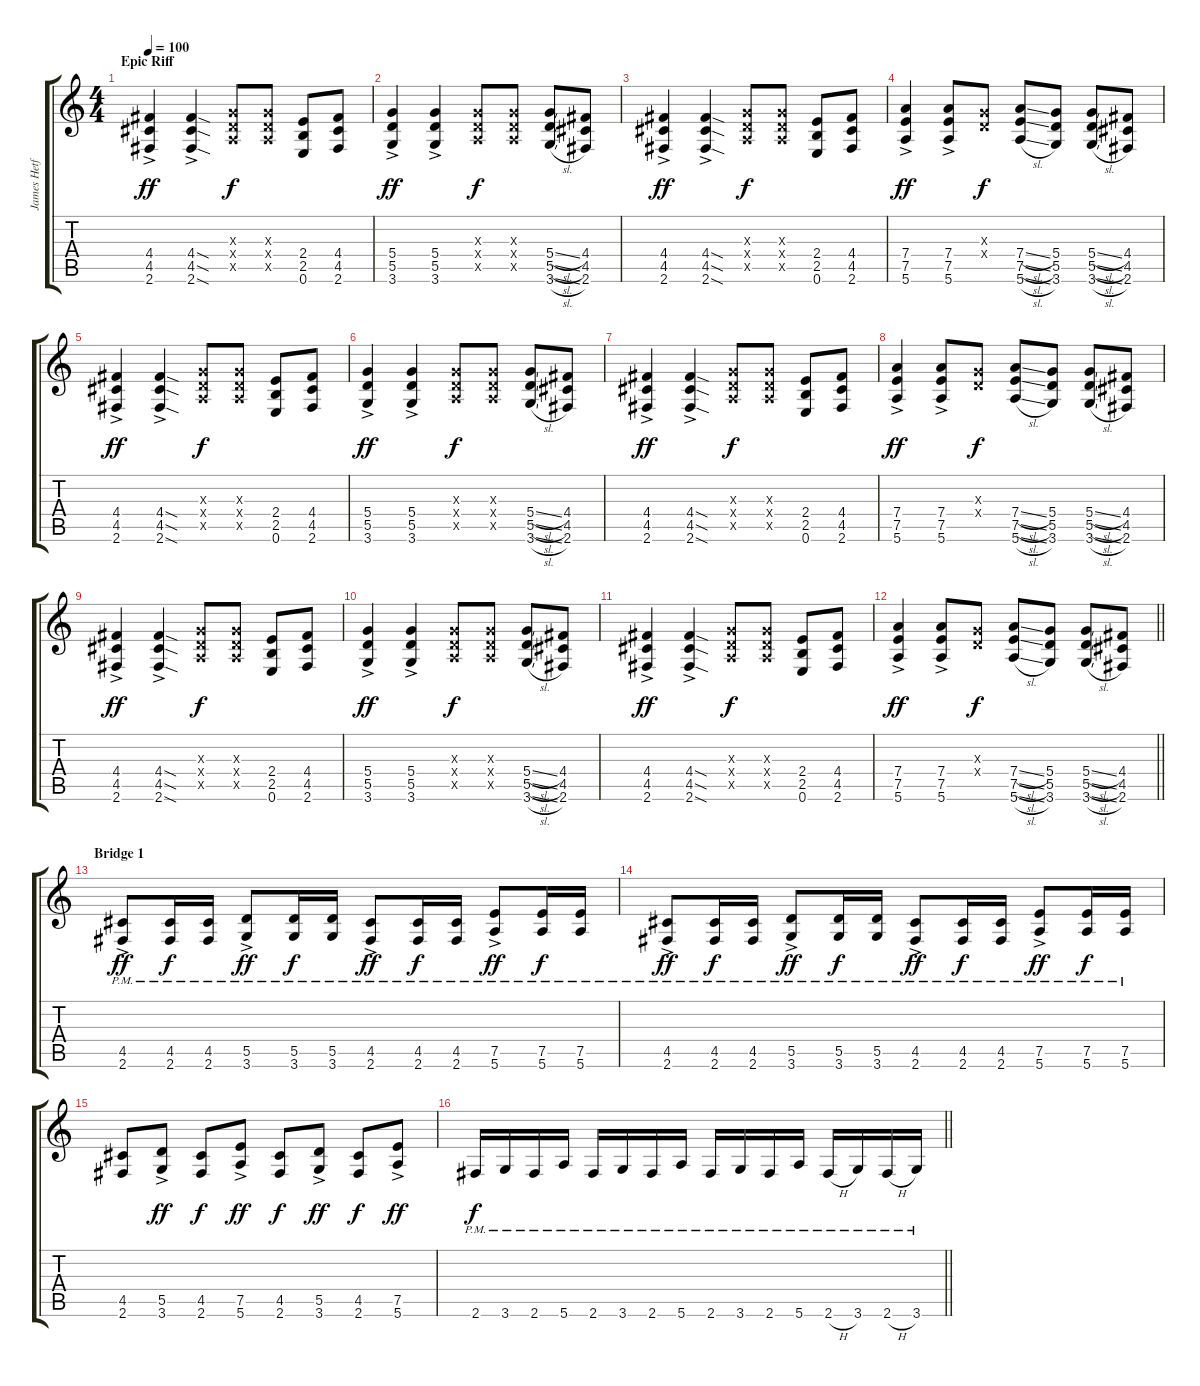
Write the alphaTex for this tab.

\track ("James Hetfield" "James Hetf") {instrument distortionguitar}
\staff {score tabs}
\tuning (E4 B3 G3 D3 A2 E2) {hide}
\ts (4 4)
\section ("" "Epic Riff")
\tempo 100
\clef g2
\ks c
(4.4{ac} 4.5{ac} 2.6{ac}).4{dy ff volume 16 instrument distortionguitar} (4.4{sod ac} 4.5{sod ac} 2.6{sod ac}).4 (0.3{x} 0.4{x} 0.5{x}).8{dy f} (0.3{x} 0.4{x} 0.5{x}).8 (2.4 2.5 0.6).8 (4.4 4.5 2.6).8 |
(5.4{ac} 5.5{ac} 3.6{ac}).4{dy ff} (5.4{ac} 5.5{ac} 3.6{ac}).4 (0.3{x} 0.4{x} 0.5{x}).8{dy f} (0.3{x} 0.4{x} 0.5{x}).8 (5.4{sl} 5.5{sl} 3.6{sl}).8 (4.4 4.5 2.6).8 |
(4.4{ac} 4.5{ac} 2.6{ac}).4{dy ff} (4.4{sod ac} 4.5{sod ac} 2.6{sod ac}).4 (0.3{x} 0.4{x} 0.5{x}).8{dy f} (0.3{x} 0.4{x} 0.5{x}).8 (2.4 2.5 0.6).8 (4.4 4.5 2.6).8 |
(7.4{ac} 7.5{ac} 5.6{ac}).4{dy ff} (7.4{ac} 7.5{ac} 5.6{ac}).8 (0.3{x} 0.4{x}).8{dy f} (7.4{sl} 7.5{sl} 5.6{sl}).8 (5.4 5.5 3.6).8 (5.4{sl} 5.5{sl} 3.6{sl}).8 (4.4 4.5 2.6).8 |
(4.4{ac} 4.5{ac} 2.6{ac}).4{dy ff} (4.4{sod ac} 4.5{sod ac} 2.6{sod ac}).4 (0.3{x} 0.4{x} 0.5{x}).8{dy f} (0.3{x} 0.4{x} 0.5{x}).8 (2.4 2.5 0.6).8 (4.4 4.5 2.6).8 |
(5.4{ac} 5.5{ac} 3.6{ac}).4{dy ff} (5.4{ac} 5.5{ac} 3.6{ac}).4 (0.3{x} 0.4{x} 0.5{x}).8{dy f} (0.3{x} 0.4{x} 0.5{x}).8 (5.4{sl} 5.5{sl} 3.6{sl}).8 (4.4 4.5 2.6).8 |
(4.4{ac} 4.5{ac} 2.6{ac}).4{dy ff} (4.4{sod ac} 4.5{sod ac} 2.6{sod ac}).4 (0.3{x} 0.4{x} 0.5{x}).8{dy f} (0.3{x} 0.4{x} 0.5{x}).8 (2.4 2.5 0.6).8 (4.4 4.5 2.6).8 |
(7.4{ac} 7.5{ac} 5.6{ac}).4{dy ff} (7.4{ac} 7.5{ac} 5.6{ac}).8 (0.3{x} 0.4{x}).8{dy f} (7.4{sl} 7.5{sl} 5.6{sl}).8 (5.4 5.5 3.6).8 (5.4{sl} 5.5{sl} 3.6{sl}).8 (4.4 4.5 2.6).8 |
(4.4{ac} 4.5{ac} 2.6{ac}).4{dy ff} (4.4{sod ac} 4.5{sod ac} 2.6{sod ac}).4 (0.3{x} 0.4{x} 0.5{x}).8{dy f} (0.3{x} 0.4{x} 0.5{x}).8 (2.4 2.5 0.6).8 (4.4 4.5 2.6).8 |
(5.4{ac} 5.5{ac} 3.6{ac}).4{dy ff} (5.4{ac} 5.5{ac} 3.6{ac}).4 (0.3{x} 0.4{x} 0.5{x}).8{dy f} (0.3{x} 0.4{x} 0.5{x}).8 (5.4{sl} 5.5{sl} 3.6{sl}).8 (4.4 4.5 2.6).8 |
(4.4{ac} 4.5{ac} 2.6{ac}).4{dy ff} (4.4{sod ac} 4.5{sod ac} 2.6{sod ac}).4 (0.3{x} 0.4{x} 0.5{x}).8{dy f} (0.3{x} 0.4{x} 0.5{x}).8 (2.4 2.5 0.6).8 (4.4 4.5 2.6).8 |
\barLineRight lightlight
(7.4{ac} 7.5{ac} 5.6{ac}).4{dy ff} (7.4{ac} 7.5{ac} 5.6{ac}).8 (0.3{x} 0.4{x}).8{dy f} (7.4{sl} 7.5{sl} 5.6{sl}).8 (5.4 5.5 3.6).8 (5.4{sl} 5.5{sl} 3.6{sl}).8 (4.4 4.5 2.6).8 |
\section ("" "Bridge 1")
(4.5{ac pm} 2.6{ac pm}).8{dy ff} (4.5{pm} 2.6{pm}).16{dy f} (4.5{pm} 2.6{pm}).16 (5.5{ac pm} 3.6{ac pm}).8{dy ff} (5.5{pm} 3.6{pm}).16{dy f} (5.5{pm} 3.6{pm}).16 (4.5{ac pm} 2.6{ac pm}).8{dy ff} (4.5{pm} 2.6{pm}).16{dy f} (4.5{pm} 2.6{pm}).16 (7.5{ac pm} 5.6{ac pm}).8{dy ff} (7.5{pm} 5.6{pm}).16{dy f} (7.5{pm} 5.6{pm}).16 |
(4.5{ac pm} 2.6{ac pm}).8{dy ff} (4.5{pm} 2.6{pm}).16{dy f} (4.5{pm} 2.6{pm}).16 (5.5{ac pm} 3.6{ac pm}).8{dy ff} (5.5{pm} 3.6{pm}).16{dy f} (5.5{pm} 3.6{pm}).16 (4.5{ac pm} 2.6{ac pm}).8{dy ff} (4.5{pm} 2.6{pm}).16{dy f} (4.5{pm} 2.6{pm}).16 (7.5{ac pm} 5.6{ac pm}).8{dy ff} (7.5{pm} 5.6{pm}).16{dy f} (7.5{pm} 5.6{pm}).16 |
(4.5 2.6).8 (5.5{ac} 3.6{ac}).8{dy ff} (4.5 2.6).8{dy f} (7.5{ac} 5.6{ac}).8{dy ff} (4.5 2.6).8{dy f} (5.5{ac} 3.6{ac}).8{dy ff} (4.5 2.6).8{dy f} (7.5{ac} 5.6{ac}).8{dy ff} |
\barLineRight lightlight
2.6{pm}.16{dy f} 3.6{pm}.16 2.6{pm}.16 5.6{pm}.16 2.6{pm}.16 3.6{pm}.16 2.6{pm}.16 5.6{pm}.16 2.6{pm}.16 3.6{pm}.16 2.6{pm}.16 5.6{pm}.16 2.6{h pm}.16 3.6{pm}.16 2.6{h pm}.16 3.6{pm}.16
